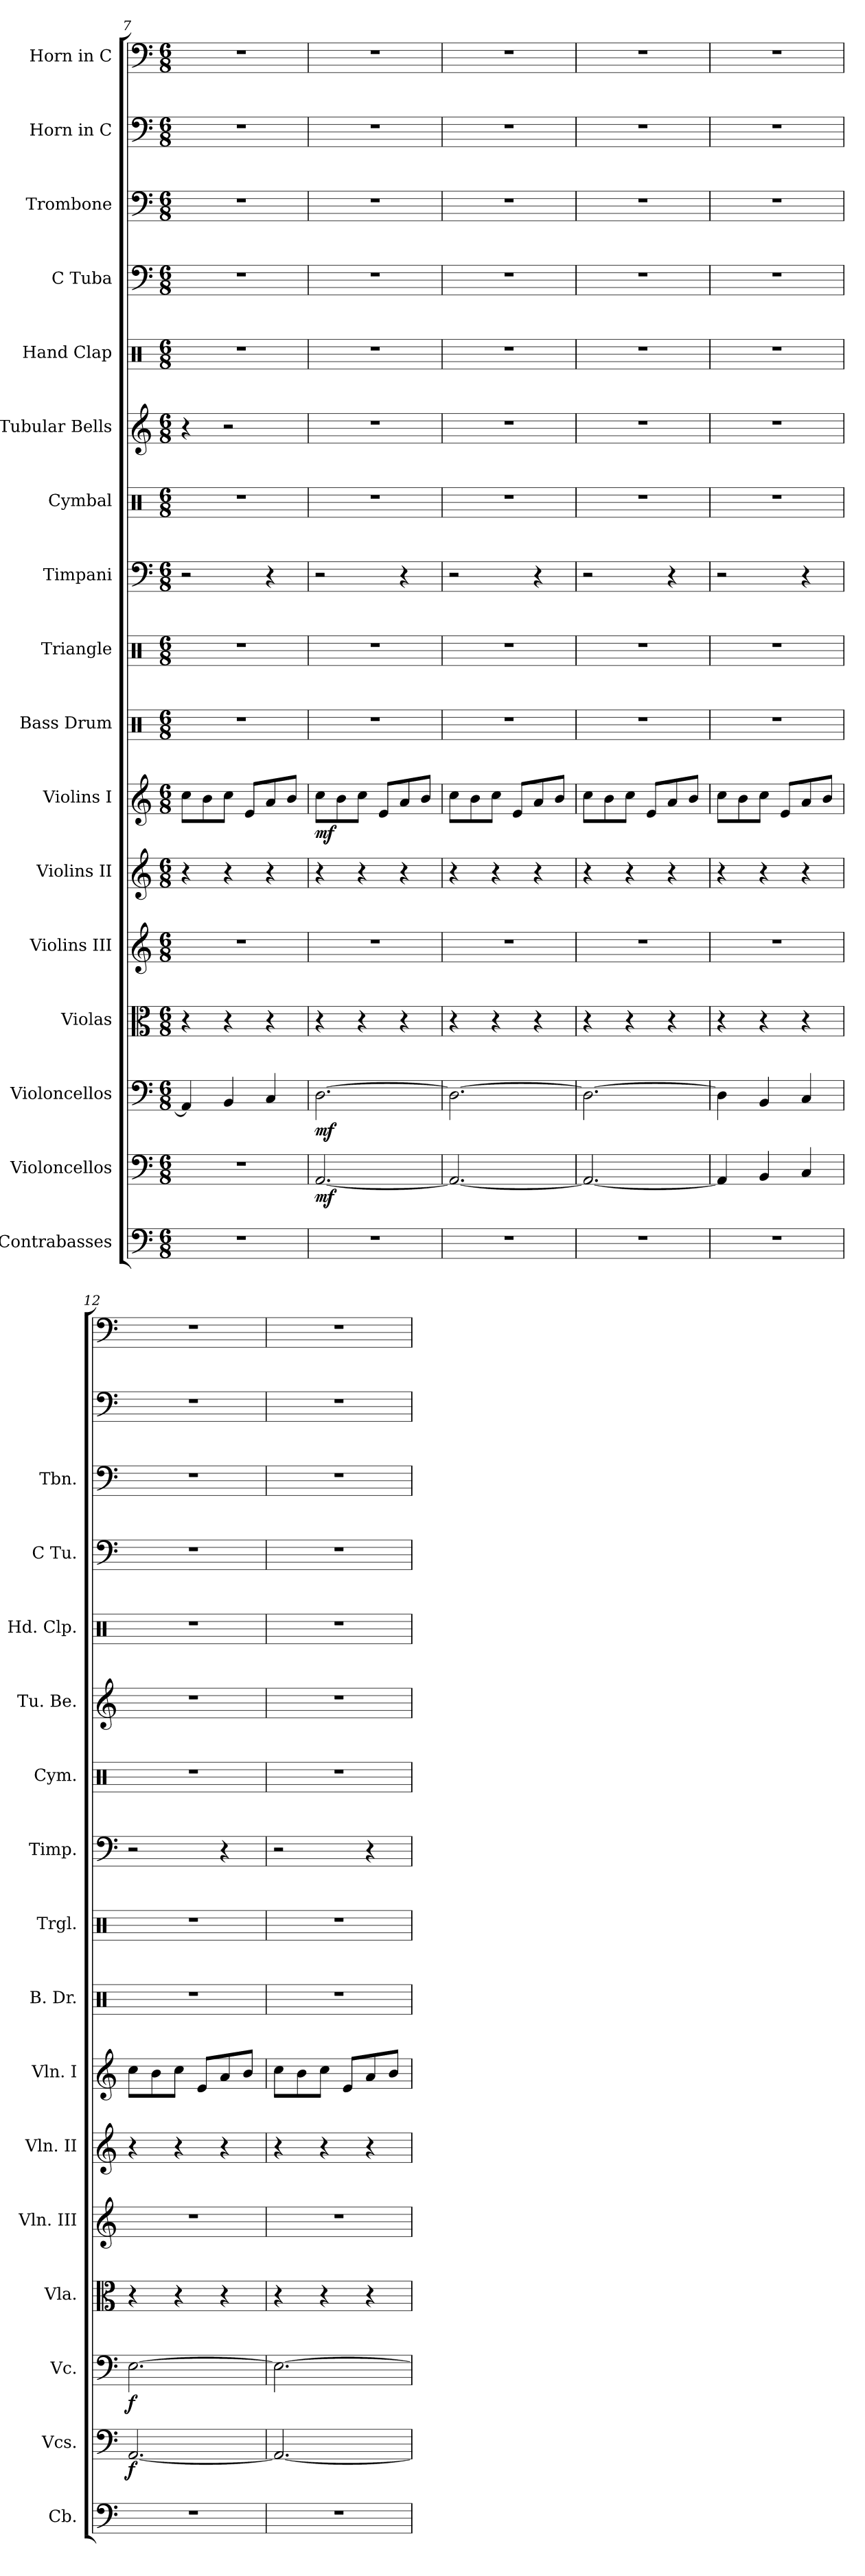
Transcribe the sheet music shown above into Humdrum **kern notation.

**kern	**kern	**dynam	**kern	**dynam	**kern	**kern	**kern	**kern	**dynam	**kern	**kern	**kern	**kern	**kern	**kern	**kern	**kern	**kern	**kern
*part17	*part16	*part16	*part15	*part15	*part14	*part13	*part12	*part11	*part11	*part10	*part9	*part8	*part7	*part6	*part5	*part4	*part3	*part2	*part1
*staff17	*staff16	*staff16	*staff15	*staff15	*staff14	*staff13	*staff12	*staff11	*staff11	*staff10	*staff9	*staff8	*staff7	*staff6	*staff5	*staff4	*staff3	*staff2	*staff1
*I"Contrabasses	*I"Violoncellos	*	*I"Violoncellos	*	*I"Violas	*I"Violins III	*I"Violins II	*I"Violins I	*	*I"Bass Drum	*I"Triangle	*I"Timpani	*I"Cymbal	*I"Tubular Bells	*I"Hand Clap	*I"C Tuba	*I"Trombone	*I"Horn in C	*I"Horn in C
*I'Cb.	*I'Vcs.	*	*I'Vc.	*	*I'Vla.	*I'Vln. III	*I'Vln. II	*I'Vln. I	*	*I'B. Dr.	*I'Trgl.	*I'Timp.	*I'Cym.	*I'Tu. Be.	*I'Hd. Clp.	*I'C Tu.	*I'Tbn.	*	*
*clefF4	*clefF4	*	*clefF4	*	*clefC3	*clefG2	*clefG2	*clefG2	*	*clefX	*clefX	*clefF4	*clefX	*clefG2	*clefX	*clefF4	*clefF4	*clefF4	*clefF4
*ITrd7c12	*	*	*	*	*	*	*	*	*	*	*	*	*	*	*	*	*	*ITrd7c12	*ITrd7c12
*k[]	*k[]	*	*k[]	*	*k[]	*k[]	*k[]	*k[]	*	*k[]	*k[]	*k[]	*k[]	*k[]	*k[]	*k[]	*k[]	*k[]	*k[]
*M6/8	*M6/8	*	*M6/8	*	*M6/8	*M6/8	*M6/8	*M6/8	*	*M6/8	*M6/8	*M6/8	*M6/8	*M6/8	*M6/8	*M6/8	*M6/8	*M6/8	*M6/8
=7	=7	=7	=7	=7	=7	=7	=7	=7	=7	=7	=7	=7	=7	=7	=7	=7	=7	=7	=7
2.r	2.r	.	4AA/]	.	4r	2.r	4r	8cc\L	.	2.r	2.r	2r	2.r	4r	2.r	2.r	2.r	2.r	2.r
.	.	.	.	.	.	.	.	8b\	.	.	.	.	.	.	.	.	.	.	.
.	.	.	4BB/	.	4r	.	4r	8cc\J	.	.	.	.	.	2r	.	.	.	.	.
.	.	.	.	.	.	.	.	8e/L	.	.	.	.	.	.	.	.	.	.	.
.	.	.	4C/	.	4r	.	4r	8a/	.	.	.	4r	.	.	.	.	.	.	.
.	.	.	.	.	.	.	.	8b/J	.	.	.	.	.	.	.	.	.	.	.
!!LO:PB:g=z
=8	=8	=8	=8	=8	=8	=8	=8	=8	=8	=8	=8	=8	=8	=8	=8	=8	=8	=8	=8
!	!	!LO:DY:b	!	!LO:DY:b	!	!	!	!	!LO:DY:b	!	!	!	!	!	!	!	!	!	!
2.r	[2.AA/	mf	[2.D\	mf	4r	2.r	4r	8cc\L	mf	2.r	2.r	2r	2.r	2.r	2.r	2.r	2.r	2.r	2.r
.	.	.	.	.	.	.	.	8b\	.	.	.	.	.	.	.	.	.	.	.
.	.	.	.	.	4r	.	4r	8cc\J	.	.	.	.	.	.	.	.	.	.	.
.	.	.	.	.	.	.	.	8e/L	.	.	.	.	.	.	.	.	.	.	.
.	.	.	.	.	4r	.	4r	8a/	.	.	.	4r	.	.	.	.	.	.	.
.	.	.	.	.	.	.	.	8b/J	.	.	.	.	.	.	.	.	.	.	.
=9	=9	=9	=9	=9	=9	=9	=9	=9	=9	=9	=9	=9	=9	=9	=9	=9	=9	=9	=9
2.r	2.AA/_	.	2.D\_	.	4r	2.r	4r	8cc\L	.	2.r	2.r	2r	2.r	2.r	2.r	2.r	2.r	2.r	2.r
.	.	.	.	.	.	.	.	8b\	.	.	.	.	.	.	.	.	.	.	.
.	.	.	.	.	4r	.	4r	8cc\J	.	.	.	.	.	.	.	.	.	.	.
.	.	.	.	.	.	.	.	8e/L	.	.	.	.	.	.	.	.	.	.	.
.	.	.	.	.	4r	.	4r	8a/	.	.	.	4r	.	.	.	.	.	.	.
.	.	.	.	.	.	.	.	8b/J	.	.	.	.	.	.	.	.	.	.	.
=10	=10	=10	=10	=10	=10	=10	=10	=10	=10	=10	=10	=10	=10	=10	=10	=10	=10	=10	=10
2.r	2.AA/_	.	2.D\_	.	4r	2.r	4r	8cc\L	.	2.r	2.r	2r	2.r	2.r	2.r	2.r	2.r	2.r	2.r
.	.	.	.	.	.	.	.	8b\	.	.	.	.	.	.	.	.	.	.	.
.	.	.	.	.	4r	.	4r	8cc\J	.	.	.	.	.	.	.	.	.	.	.
.	.	.	.	.	.	.	.	8e/L	.	.	.	.	.	.	.	.	.	.	.
.	.	.	.	.	4r	.	4r	8a/	.	.	.	4r	.	.	.	.	.	.	.
.	.	.	.	.	.	.	.	8b/J	.	.	.	.	.	.	.	.	.	.	.
=11	=11	=11	=11	=11	=11	=11	=11	=11	=11	=11	=11	=11	=11	=11	=11	=11	=11	=11	=11
2.r	4AA/]	.	4D\]	.	4r	2.r	4r	8cc\L	.	2.r	2.r	2r	2.r	2.r	2.r	2.r	2.r	2.r	2.r
.	.	.	.	.	.	.	.	8b\	.	.	.	.	.	.	.	.	.	.	.
.	4BB/	.	4BB/	.	4r	.	4r	8cc\J	.	.	.	.	.	.	.	.	.	.	.
.	.	.	.	.	.	.	.	8e/L	.	.	.	.	.	.	.	.	.	.	.
.	4C/	.	4C/	.	4r	.	4r	8a/	.	.	.	4r	.	.	.	.	.	.	.
.	.	.	.	.	.	.	.	8b/J	.	.	.	.	.	.	.	.	.	.	.
=12	=12	=12	=12	=12	=12	=12	=12	=12	=12	=12	=12	=12	=12	=12	=12	=12	=12	=12	=12
!	!	!LO:DY:b	!	!LO:DY:b	!	!	!	!	!	!	!	!	!	!	!	!	!	!	!
2.r	[2.AA/	f	[2.E\	f	4r	2.r	4r	8cc\L	.	2.r	2.r	2r	2.r	2.r	2.r	2.r	2.r	2.r	2.r
.	.	.	.	.	.	.	.	8b\	.	.	.	.	.	.	.	.	.	.	.
.	.	.	.	.	4r	.	4r	8cc\J	.	.	.	.	.	.	.	.	.	.	.
.	.	.	.	.	.	.	.	8e/L	.	.	.	.	.	.	.	.	.	.	.
.	.	.	.	.	4r	.	4r	8a/	.	.	.	4r	.	.	.	.	.	.	.
.	.	.	.	.	.	.	.	8b/J	.	.	.	.	.	.	.	.	.	.	.
=13	=13	=13	=13	=13	=13	=13	=13	=13	=13	=13	=13	=13	=13	=13	=13	=13	=13	=13	=13
2.r	2.AA/_	.	2.E\_	.	4r	2.r	4r	8cc\L	.	2.r	2.r	2r	2.r	2.r	2.r	2.r	2.r	2.r	2.r
.	.	.	.	.	.	.	.	8b\	.	.	.	.	.	.	.	.	.	.	.
.	.	.	.	.	4r	.	4r	8cc\J	.	.	.	.	.	.	.	.	.	.	.
.	.	.	.	.	.	.	.	8e/L	.	.	.	.	.	.	.	.	.	.	.
.	.	.	.	.	4r	.	4r	8a/	.	.	.	4r	.	.	.	.	.	.	.
.	.	.	.	.	.	.	.	8b/J	.	.	.	.	.	.	.	.	.	.	.
=	=	=	=	=	=	=	=	=	=	=	=	=	=	=	=	=	=	=	=
*-	*-	*-	*-	*-	*-	*-	*-	*-	*-	*-	*-	*-	*-	*-	*-	*-	*-	*-	*-
